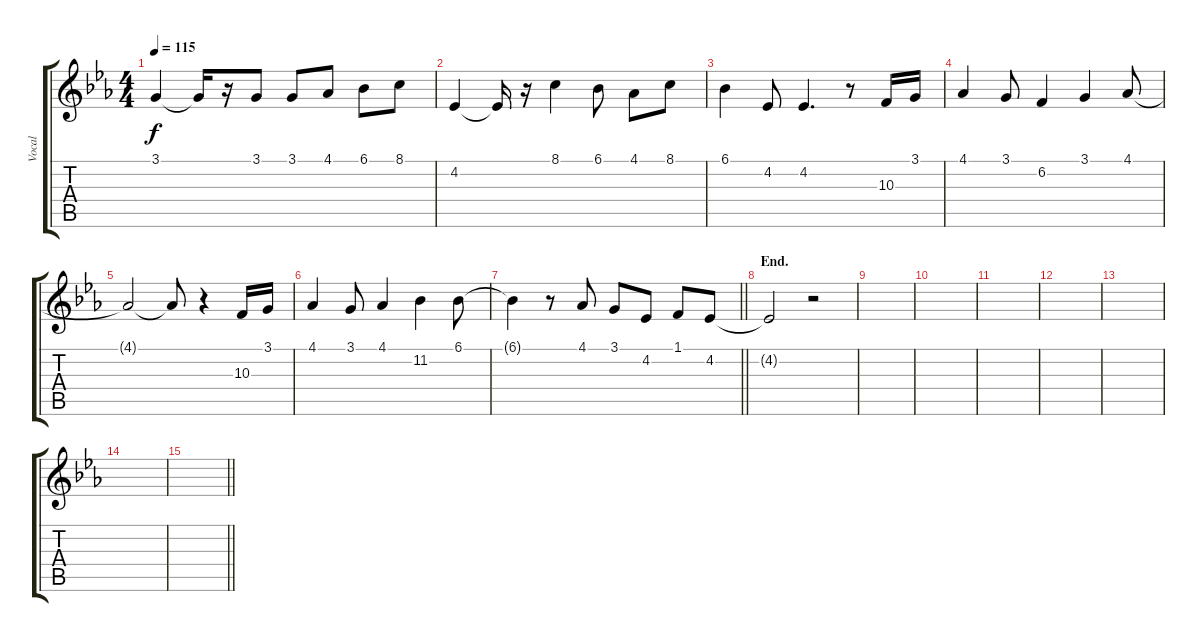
\track ("Vocal" "Vocal") {instrument choiraahs}
\staff {score tabs}
\tuning (E4 B3 G3 D3 A2 E2) {hide}
\ts (4 4)
\tempo 115
\clef g2
\ks eb
3.1.4{dy f} 3.1{t}.16 r.16 3.1.8 3.1.8 4.1.8 6.1.8 8.1.8 |
4.2.4 4.2{t}.16 r.16 8.1.4 6.1.8 4.1.8 8.1.8 |
6.1.4 4.2.8 4.2.4{d} r.8 10.3.16 3.1.16 |
4.1.4 3.1.8 6.2.4 3.1.4 4.1.8 |
4.1{t}.2 4.1{t}.8 r.4 10.3.16 3.1.16 |
4.1.4 3.1.8 4.1.4 11.2.4 6.1.8 |
\barLineRight lightlight
6.1{t}.4 r.8 4.1.8 3.1.8 4.2.8 1.1.8 4.2.8 |
\section ("" "End.")
4.2{t}.2 r.2 |
|
|
|
|
|
|
\barLineRight lightlight
